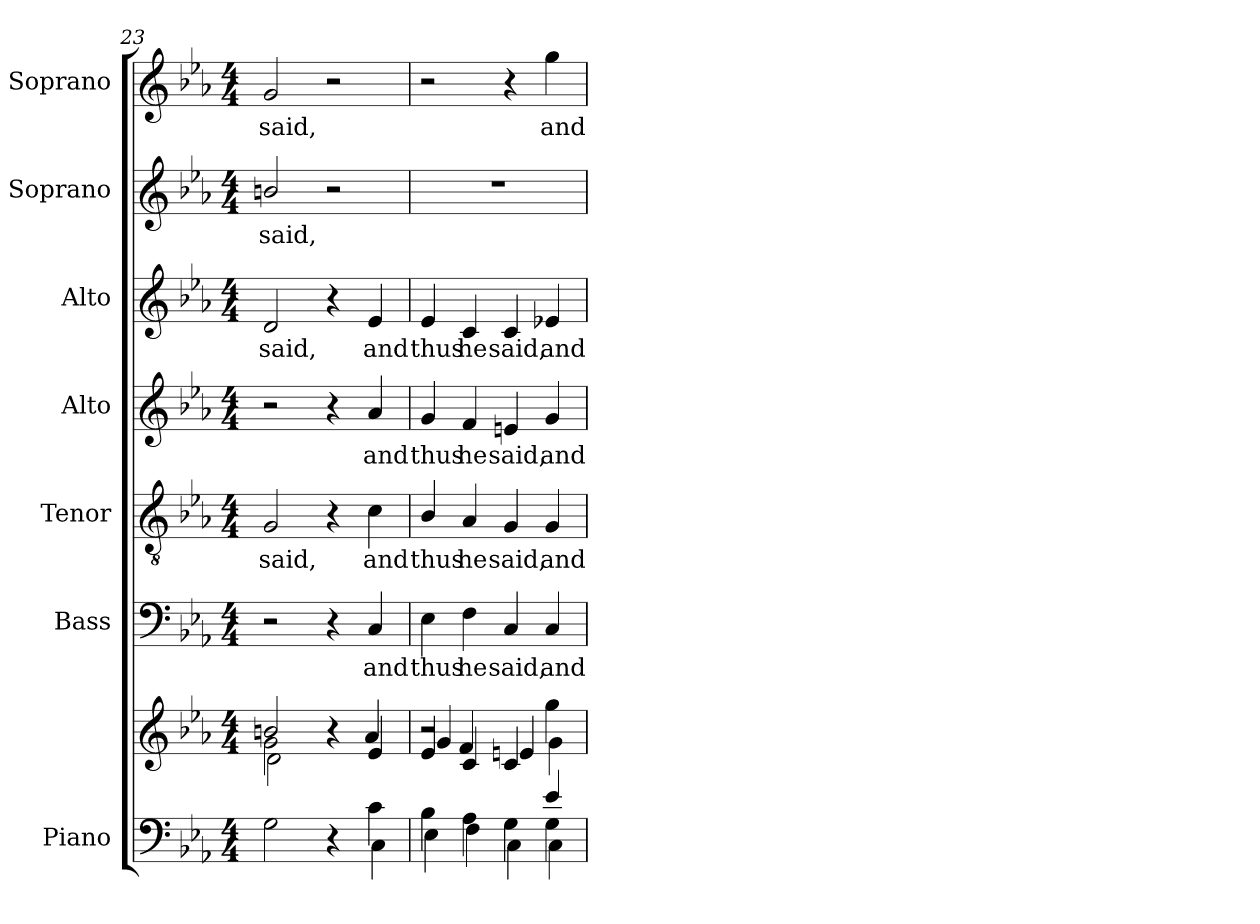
**kern	**kern	**kern	**text	**kern	**text	**kern	**text	**kern	**text	**kern	**text	**kern	**text
*part7	*part7	*part6	*part6	*part5	*part5	*part4	*part4	*part3	*part3	*part2	*part2	*part1	*part1
*staff8	*staff7	*staff6	*staff6	*staff5	*staff5	*staff4	*staff4	*staff3	*staff3	*staff2	*staff2	*staff1	*staff1
*I"Piano	*	*I"Bass	*	*I"Tenor	*	*I"Alto	*	*I"Alto	*	*I"Soprano	*	*I"Soprano	*
*	*	*I'B.	*	*I'T.	*	*	*	*I'A.	*	*	*	*I'S.	*
*clefF4	*clefG2	*clefF4	*	*clefGv2	*	*clefG2	*	*clefG2	*	*clefG2	*	*clefG2	*
*	*	*	*	*ITrd7c12	*	*	*	*	*	*	*	*	*
*k[b-e-a-]	*k[b-e-a-]	*k[b-e-a-]	*	*k[b-e-a-]	*	*k[b-e-a-]	*	*k[b-e-a-]	*	*k[b-e-a-]	*	*k[b-e-a-]	*
*E-:	*E-:	*E-:	*	*E-:	*	*E-:	*	*E-:	*	*E-:	*	*E-:	*
*M4/4	*M4/4	*M4/4	*	*M4/4	*	*M4/4	*	*M4/4	*	*M4/4	*	*M4/4	*
=23	=23	=23	=23	=23	=23	=23	=23	=23	=23	=23	=23	=23	=23
*^	*^	*	*	*	*	*	*	*	*	*	*	*	*
*	*^	*	*^	*	*	*	*	*	*	*	*	*	*	*	*
*	*	*	*	*	*^	*	*	*	*	*	*	*	*	*	*	*	*
!	!	!	!	!	!	!	!	!	!	!LO:LY:b:color=#000000	!	!	!	!	!	!	!	!
!	!	!	!	!	!	!	!	!	!	!	!	!	!	!LO:LY:b:color=#000000	!	!	!	!
!	!	!	!	!	!	!	!	!	!	!	!	!	!	!	!	!LO:LY:b:color=#000000	!	!
!	!	!	!	!	!	!	!	!	!	!	!	!	!	!	!	!	!	!LO:LY:b:color=#000000
2ryy	2Gi\	2ryy	2bni/	2gi\	2di\	2.ryy	2r	.	2GGi/	said,	2r	.	2di/	said,	2bni/	said,	2gi/	said,
4r	4ryy	4ryy	2ryy	2ryy	4r	.	4r	.	4r	.	4r	.	4r	.	2r	.	2r	.
!	!	!	!	!	!	!	!	!LO:LY:b:color=#000000	!	!	!	!	!	!	!	!	!	!
!	!	!	!	!	!	!	!	!	!	!LO:LY:b:color=#000000	!	!	!	!	!	!	!	!
!	!	!	!	!	!	!	!	!	!	!	!	!LO:LY:b:color=#000000	!	!	!	!	!	!
!	!	!	!	!	!	!	!	!	!	!	!	!	!	!LO:LY:b:color=#000000	!	!	!	!
4ryy	4ci\	4Ci\	.	.	4e-i/	4a-i/	4Ci/	and	4Ci\	and	4a-i/	and	4e-i/	and	.	.	.	.
=24	=24	=24	=24	=24	=24	=24	=24	=24	=24	=24	=24	=24	=24	=24	=24	=24	=24	=24
!	!	!	!	!	!	!	!	!LO:LY:b:color=#000000	!	!	!	!	!	!	!	!	!	!
!	!	!	!	!	!	!	!	!	!	!LO:LY:b:color=#000000	!	!	!	!	!	!	!	!
!	!	!	!	!	!	!	!	!	!	!	!	!LO:LY:b:color=#000000	!	!	!	!	!	!
!	!	!	!	!	!	!	!	!	!	!	!	!	!	!LO:LY:b:color=#000000	!	!	!	!
2.ryy	4B-i\	4E-i\	1ryy	2r	4e-i/	4gi/	4E-i\	thus	4BB-i/	thus	4gi/	thus	4e-i/	thus	1r	.	2r	.
!	!	!	!	!	!	!	!	!LO:LY:b:color=#000000	!	!	!	!	!	!	!	!	!	!
!	!	!	!	!	!	!	!	!	!	!LO:LY:b:color=#000000	!	!	!	!	!	!	!	!
!	!	!	!	!	!	!	!	!	!	!	!	!LO:LY:b:color=#000000	!	!	!	!	!	!
!	!	!	!	!	!	!	!	!	!	!	!	!	!	!LO:LY:b:color=#000000	!	!	!	!
.	4A-i\	4Fi\	.	.	4ci/	4fi/	4Fi\	he	4AA-i/	he	4fi/	he	4ci/	he	.	.	.	.
!	!	!	!	!	!	!	!	!LO:LY:b:color=#000000	!	!	!	!	!	!	!	!	!	!
!	!	!	!	!	!	!	!	!	!	!LO:LY:b:color=#000000	!	!	!	!	!	!	!	!
!	!	!	!	!	!	!	!	!	!	!	!	!LO:LY:b:color=#000000	!	!	!	!	!	!
!	!	!	!	!	!	!	!	!	!	!	!	!	!	!LO:LY:b:color=#000000	!	!	!	!
.	4Gi\	4Ci\	.	4ryy	4ci/	4eni/	4Ci/	said,	4GGi/	said,	4eni/	said,	4ci/	said,	.	.	4r	.
!	!	!	!	!	!	!	!	!LO:LY:b:color=#000000	!	!	!	!	!	!	!	!	!	!
!	!	!	!	!	!	!	!	!	!	!LO:LY:b:color=#000000	!	!	!	!	!	!	!	!
!	!	!	!	!	!	!	!	!	!	!	!	!LO:LY:b:color=#000000	!	!	!	!	!	!
!	!	!	!	!	!	!	!	!	!	!	!	!	!	!LO:LY:b:color=#000000	!	!	!	!
!	!	!	!	!	!	!	!	!	!	!	!	!	!	!	!	!	!	!LO:LY:b:color=#000000
4e-i/	4Gi\	4Ci\	.	4ggi\	4ryy	4gi\	4Ci/	and	4GGi/	and	4gi/	and	4e-Xi/	and	.	.	4ggi\	and
*v	*v	*v	*	*	*	*	*	*	*	*	*	*	*	*	*	*	*	*
*	*v	*v	*v	*v	*	*	*	*	*	*	*	*	*	*	*	*
=	=	=	=	=	=	=	=	=	=	=	=	=	=
*-	*-	*-	*-	*-	*-	*-	*-	*-	*-	*-	*-	*-	*-
